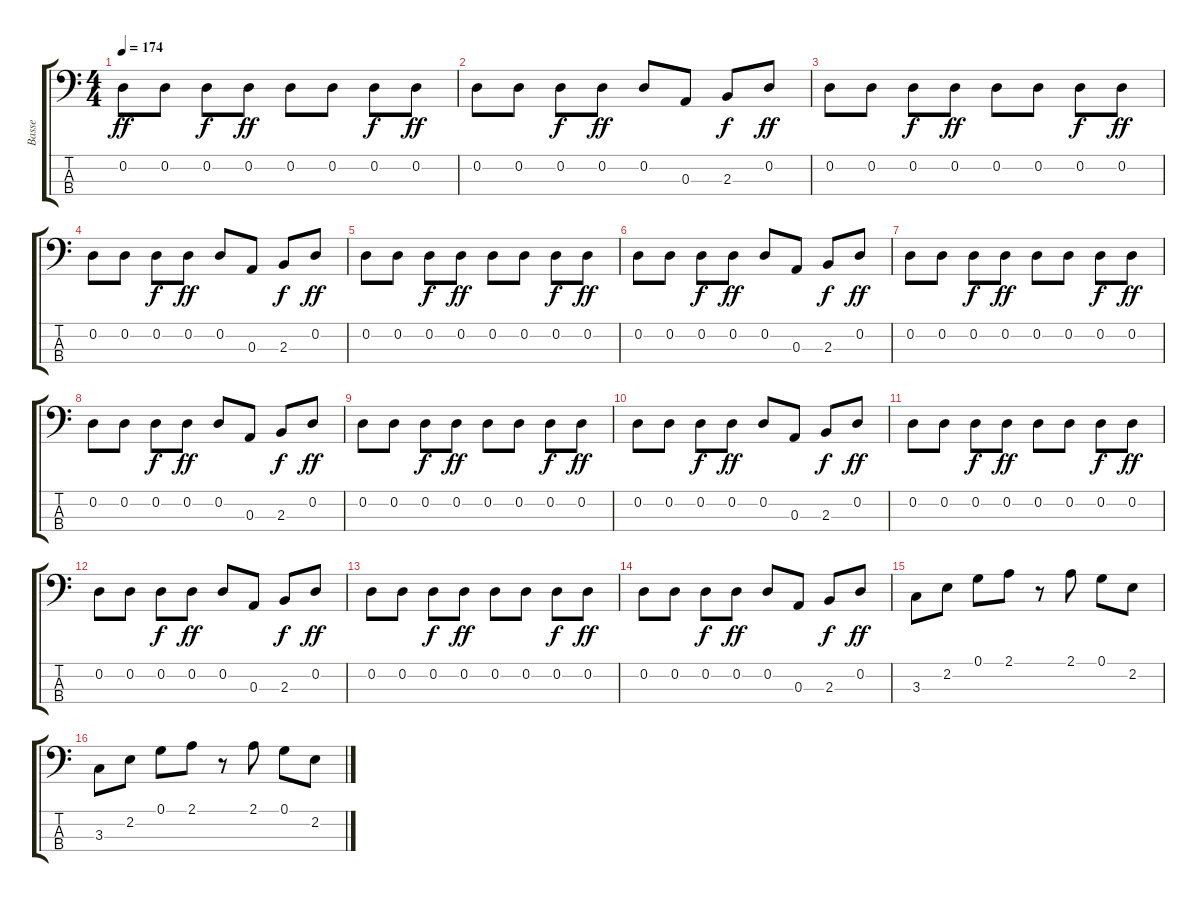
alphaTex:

\track ("Basse" "Basse") {instrument electricbassfinger}
\staff {score tabs}
\tuning (G2 D2 A1 E1) {hide}
\ts (4 4)
\tempo 174
\clef f4
\ks c
0.2.8{dy ff} 0.2.8 0.2.8{dy f} 0.2.8{dy ff} 0.2.8 0.2.8 0.2.8{dy f} 0.2.8{dy ff} |
0.2.8 0.2.8 0.2.8{dy f} 0.2.8{dy ff} 0.2.8 0.3.8 2.3.8{dy f} 0.2.8{dy ff} |
0.2.8 0.2.8 0.2.8{dy f} 0.2.8{dy ff} 0.2.8 0.2.8 0.2.8{dy f} 0.2.8{dy ff} |
0.2.8 0.2.8 0.2.8{dy f} 0.2.8{dy ff} 0.2.8 0.3.8 2.3.8{dy f} 0.2.8{dy ff} |
0.2.8 0.2.8 0.2.8{dy f} 0.2.8{dy ff} 0.2.8 0.2.8 0.2.8{dy f} 0.2.8{dy ff} |
0.2.8 0.2.8 0.2.8{dy f} 0.2.8{dy ff} 0.2.8 0.3.8 2.3.8{dy f} 0.2.8{dy ff} |
0.2.8 0.2.8 0.2.8{dy f} 0.2.8{dy ff} 0.2.8 0.2.8 0.2.8{dy f} 0.2.8{dy ff} |
0.2.8 0.2.8 0.2.8{dy f} 0.2.8{dy ff} 0.2.8 0.3.8 2.3.8{dy f} 0.2.8{dy ff} |
0.2.8 0.2.8 0.2.8{dy f} 0.2.8{dy ff} 0.2.8 0.2.8 0.2.8{dy f} 0.2.8{dy ff} |
0.2.8 0.2.8 0.2.8{dy f} 0.2.8{dy ff} 0.2.8 0.3.8 2.3.8{dy f} 0.2.8{dy ff} |
0.2.8 0.2.8 0.2.8{dy f} 0.2.8{dy ff} 0.2.8 0.2.8 0.2.8{dy f} 0.2.8{dy ff} |
0.2.8 0.2.8 0.2.8{dy f} 0.2.8{dy ff} 0.2.8 0.3.8 2.3.8{dy f} 0.2.8{dy ff} |
0.2.8 0.2.8 0.2.8{dy f} 0.2.8{dy ff} 0.2.8 0.2.8 0.2.8{dy f} 0.2.8{dy ff} |
0.2.8 0.2.8 0.2.8{dy f} 0.2.8{dy ff} 0.2.8 0.3.8 2.3.8{dy f} 0.2.8{dy ff} |
3.3.8 2.2.8 0.1.8 2.1.8 r.8 2.1.8 0.1.8 2.2.8 |
3.3.8 2.2.8 0.1.8 2.1.8 r.8 2.1.8 0.1.8 2.2.8
